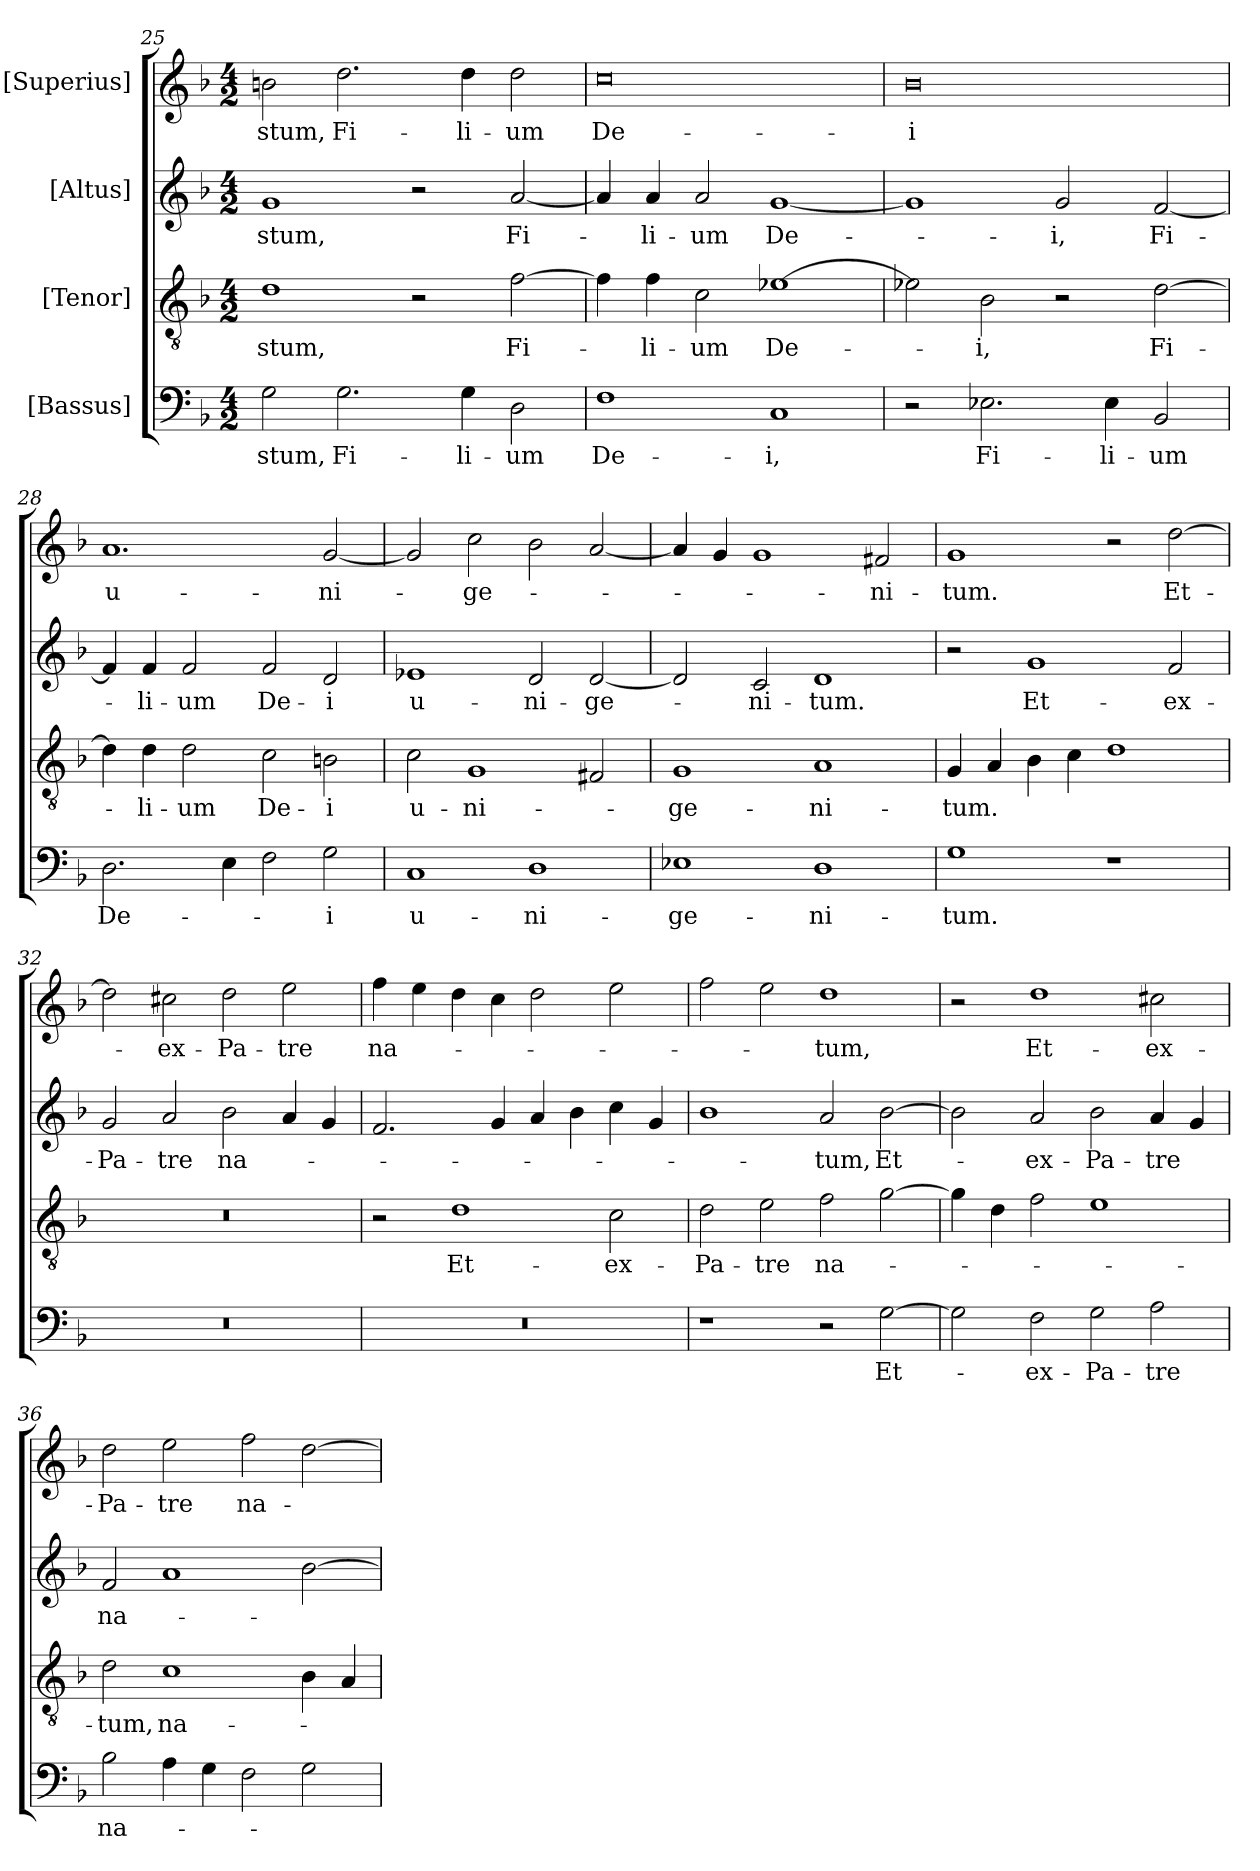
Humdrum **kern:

**kern	**text	**kern	**text	**kern	**text	**kern	**text
*part4	*part4	*part3	*part3	*part2	*part2	*part1	*part1
*staff4	*staff4	*staff3	*staff3	*staff2	*staff2	*staff1	*staff1
*I"[Bassus]	*	*I"[Tenor]	*	*I"[Altus]	*	*I"[Superius]	*
*clefF4	*	*clefGv2	*	*clefG2	*	*clefG2	*
*k[b-]	*	*k[b-]	*	*k[b-]	*	*k[b-]	*
*M4/2	*	*M4/2	*	*M4/2	*	*M4/2	*
=25	=25	=25	=25	=25	=25	=25	=25
2G\	-stum,	1d\	-stum,	1g/	-stum,	2bn\	-stum,
2.G\	Fi-	.	.	.	.	2.dd\	Fi-
.	.	2r	.	2r	.	.	.
4G\	-li-	.	.	.	.	4dd\	-li-
2D\	-um	[2f\	Fi-	[2a/	Fi-	2dd\	-um
=26	=26	=26	=26	=26	=26	=26	=26
1F\	De-	4f\]	.	4a/]	.	0cc\	De-
.	.	4f\	-li-	4a/	-li-	.	.
.	.	2c\	-um	2a/	-um	.	.
1C/	-i,	[1e-X\	De-	[1g/	De-	.	.
=27	=27	=27	=27	=27	=27	=27	=27
2r	.	2e-X\]	.	1g/]	.	0b-\	-i
2.E-X\	Fi-	2B-\	-i,	.	.	.	.
.	.	2r	.	2g/	-i,	.	.
4E-\	-li-	.	.	.	.	.	.
2BB-/	-um	[2d\	Fi-	[2f/	Fi-	.	.
=28	=28	=28	=28	=28	=28	=28	=28
2.D\	De-	4d\]	.	4f/]	.	1.a/	u-
.	.	4d\	-li-	4f/	-li-	.	.
.	.	2d\	-um	2f/	-um	.	.
4E\	.	.	.	.	.	.	.
2F\	.	2c\	De-	2f/	De-	.	.
2G\	-i	2Bn\	-i	2d/	-i	[2g/	-ni-
=29	=29	=29	=29	=29	=29	=29	=29
1C/	u-	2c\	u-	1e-X/	u-	2g/]	.
.	.	1G/	-ni-	.	.	2cc\	-ge-
1D\	-ni-	.	.	2d/	-ni-	2b-\	.
.	.	2F#X/	.	[2d/	-ge-	[2a/	.
=30	=30	=30	=30	=30	=30	=30	=30
1E-X\	-ge-	1G/	-ge-	2d/]	.	4a/]	.
.	.	.	.	.	.	4g/	.
.	.	.	.	2c/	-ni-	1g/	.
1D\	-ni-	1A/	-ni-	1d/	-tum.	.	.
.	.	.	.	.	.	2f#X/	-ni-
=31	=31	=31	=31	=31	=31	=31	=31
1G\	-tum.	4G/	-tum.	2r	.	1g/	-tum.
.	.	4A/	.	.	.	.	.
.	.	4B-\	.	1g/	Et-	.	.
.	.	4c\	.	.	.	.	.
1r	.	1d\	.	.	.	2r	.
.	.	.	.	2f/	ex-	[2dd\	Et-
=32	=32	=32	=32	=32	=32	=32	=32
0r	.	0r	.	2g/	Pa-	2dd\]	.
.	.	.	.	2a/	-tre	2cc#X\	ex-
.	.	.	.	2b-\	na-	2dd\	Pa-
.	.	.	.	4a/	.	2ee\	-tre
.	.	.	.	4g/	.	.	.
=33	=33	=33	=33	=33	=33	=33	=33
0r	.	2r	.	2.f/	.	4ff\	na-
.	.	.	.	.	.	4ee\	.
.	.	1d\	Et-	.	.	4dd\	.
.	.	.	.	4g/	.	4cc\	.
.	.	.	.	4a/	.	2dd\	.
.	.	.	.	4b-\	.	.	.
.	.	2c\	ex-	4cc\	.	2ee\	.
.	.	.	.	4g/	.	.	.
=34	=34	=34	=34	=34	=34	=34	=34
1r	.	2d\	Pa-	1b-\	.	2ff\	.
.	.	2e\	-tre	.	.	2ee\	.
2r	.	2f\	na-	2a/	-tum,	1dd\	-tum,
[2G\	Et-	[2g\	.	[2b-\	Et-	.	.
=35	=35	=35	=35	=35	=35	=35	=35
2G\]	.	4g\]	.	2b-\]	.	2r	.
.	.	4d\	.	.	.	.	.
2F\	ex-	2f\	.	2a/	ex-	1dd\	Et-
2G\	Pa-	1e\	.	2b-\	Pa-	.	.
2A\	-tre	.	.	4a/	-tre	2cc#X\	ex-
.	.	.	.	4g/	.	.	.
=36	=36	=36	=36	=36	=36	=36	=36
2B-\	na-	2d\	-tum,	2f/	na-	2dd\	Pa-
4A\	.	1c\	na-	1a/	.	2ee\	-tre
4G\	.	.	.	.	.	.	.
2F\	.	.	.	.	.	2ff\	na-
2G\	.	4B-\	.	[2b-\	.	[2dd\	.
.	.	4A/	.	.	.	.	.
=	=	=	=	=	=	=	=
*-	*-	*-	*-	*-	*-	*-	*-
